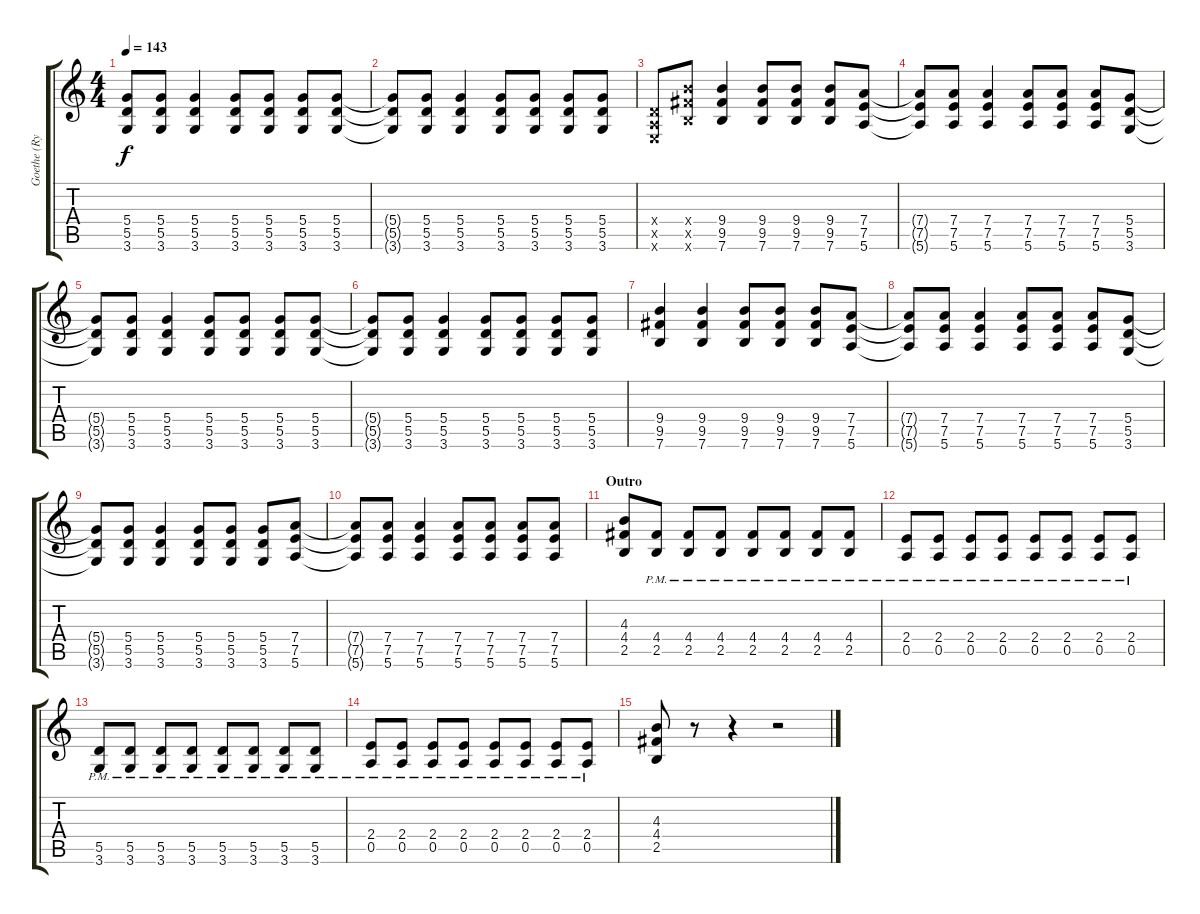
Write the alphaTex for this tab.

\track ("Goethe (Rythm)" "Goethe (Ry") {instrument distortionguitar}
\staff {score tabs}
\tuning (E4 B3 G3 D3 A2 E2) {hide}
\ts (4 4)
\tempo 143
\clef g2
\ks c
(5.4{t} 5.5{t} 3.6{t}).8{dy f} (5.4 5.5 3.6).8 (5.4 5.5 3.6).4 (5.4 5.5 3.6).8 (5.4 5.5 3.6).8 (5.4 5.5 3.6).8 (5.4 5.5 3.6).8 |
(5.4{t} 5.5{t} 3.6{t}).8 (5.4 5.5 3.6).8 (5.4 5.5 3.6).4 (5.4 5.5 3.6).8 (5.4 5.5 3.6).8 (5.4 5.5 3.6).8 (5.4 5.5 3.6).8 |
(0.4{x} 0.5{x} 0.6{x}).8 (9.4{x} 9.5{x} 7.6{x}).8 (9.4 9.5 7.6).4 (9.4 9.5 7.6).8 (9.4 9.5 7.6).8 (9.4 9.5 7.6).8 (7.4 7.5 5.6).8 |
(7.4{t} 7.5{t} 5.6{t}).8 (7.4 7.5 5.6).8 (7.4 7.5 5.6).4 (7.4 7.5 5.6).8 (7.4 7.5 5.6).8 (7.4 7.5 5.6).8 (5.4 5.5 3.6).8 |
(5.4{t} 5.5{t} 3.6{t}).8 (5.4 5.5 3.6).8 (5.4 5.5 3.6).4 (5.4 5.5 3.6).8 (5.4 5.5 3.6).8 (5.4 5.5 3.6).8 (5.4 5.5 3.6).8 |
(5.4{t} 5.5{t} 3.6{t}).8 (5.4 5.5 3.6).8 (5.4 5.5 3.6).4 (5.4 5.5 3.6).8 (5.4 5.5 3.6).8 (5.4 5.5 3.6).8 (5.4 5.5 3.6).8 |
(9.4 9.5 7.6).4 (9.4 9.5 7.6).4 (9.4 9.5 7.6).8 (9.4 9.5 7.6).8 (9.4 9.5 7.6).8 (7.4 7.5 5.6).8 |
(7.4{t} 7.5{t} 5.6{t}).8 (7.4 7.5 5.6).8 (7.4 7.5 5.6).4 (7.4 7.5 5.6).8 (7.4 7.5 5.6).8 (7.4 7.5 5.6).8 (5.4 5.5 3.6).8 |
(5.4{t} 5.5{t} 3.6{t}).8 (5.4 5.5 3.6).8 (5.4 5.5 3.6).4 (5.4 5.5 3.6).8 (5.4 5.5 3.6).8 (5.4 5.5 3.6).8 (7.4 7.5 5.6).8 |
(7.4{t} 7.5{t} 5.6{t}).8 (7.4 7.5 5.6).8 (7.4 7.5 5.6).4 (7.4 7.5 5.6).8 (7.4 7.5 5.6).8 (7.4 7.5 5.6).8 (7.4 7.5 5.6).8 |
\section ("" "Outro")
(4.3 4.4 2.5).8 (4.4{pm} 2.5{pm}).8 (4.4{pm} 2.5{pm}).8 (4.4{pm} 2.5{pm}).8 (4.4{pm} 2.5{pm}).8 (4.4{pm} 2.5{pm}).8 (4.4{pm} 2.5{pm}).8 (4.4{pm} 2.5{pm}).8 |
(2.4{pm} 0.5{pm}).8 (2.4{pm} 0.5{pm}).8 (2.4{pm} 0.5{pm}).8 (2.4{pm} 0.5{pm}).8 (2.4{pm} 0.5{pm}).8 (2.4{pm} 0.5{pm}).8 (2.4{pm} 0.5{pm}).8 (2.4{pm} 0.5{pm}).8 |
(5.5{pm} 3.6{pm}).8 (5.5{pm} 3.6{pm}).8 (5.5{pm} 3.6{pm}).8 (5.5{pm} 3.6{pm}).8 (5.5{pm} 3.6{pm}).8 (5.5{pm} 3.6{pm}).8 (5.5{pm} 3.6{pm}).8 (5.5{pm} 3.6{pm}).8 |
(2.4{pm} 0.5{pm}).8 (2.4{pm} 0.5{pm}).8 (2.4{pm} 0.5{pm}).8 (2.4{pm} 0.5{pm}).8 (2.4{pm} 0.5{pm}).8 (2.4{pm} 0.5{pm}).8 (2.4{pm} 0.5{pm}).8 (2.4{pm} 0.5{pm}).8 |
(4.3 4.4 2.5).8 r.8 r.4 r.2
